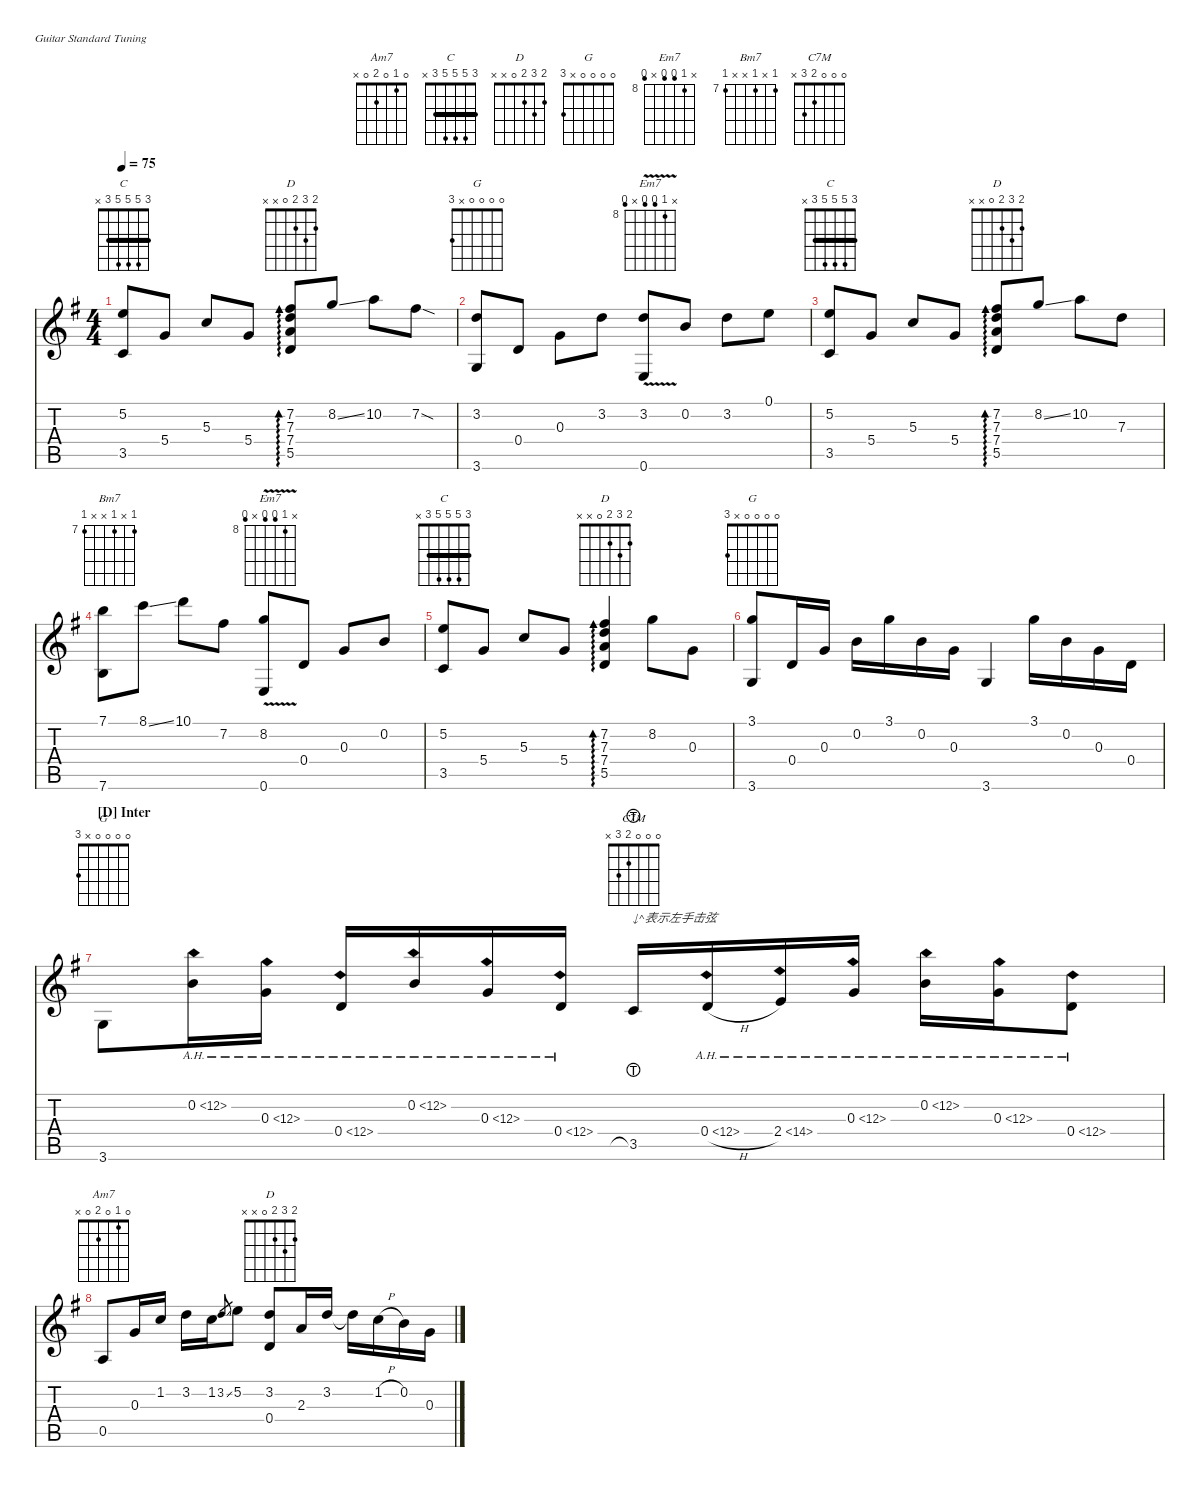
\defaultSystemsLayout 4
\hideDynamics
\bracketExtendMode nobrackets
\singleTrackTrackNamePolicy hidden
\chordDiagramsInScore
\track ("Steel Guitar" "Steel Guit") {instrument acousticguitarsteel}
\staff {score tabs}
\tuning (E4 B3 G3 D3 A2 E2)
\chord ("Am7" 0 1 0 2 0 x) {showfingering false}
\chord ("C" 3 5 5 5 3 x) {showfingering false barre 3}
\chord ("D" 5 7 7 7 5 x) {firstfret 5 showfingering false barre 5}
\chord ("G" x 3 0 x x 3) {showfingering false}
\chord ("Em7" 0 3 0 2 2 0) {showfingering false}
\chord ("Bm7" 7 x 7 x x 7) {firstfret 7 showfingering false}
\chord ("Em7" x 8 7 7 x 7) {firstfret 8 showfingering false}
\chord ("G" 0 0 0 0 x 3) {showfingering false}
\chord ("C7M" 0 0 0 2 3 x) {showfingering false}
\chord ("D" 2 3 2 0 x x) {showfingering false}
\ts (4 4)
\tempo 75
\clef g2
\scale
0.25
\ks g
(5.2{acc forcenatural} 3.5{acc forcenatural}).8{ch "C" dy mf beam Up} 5.4{acc forcenatural}.8{beam Up} 5.3{acc forcenatural}.8{beam Up} 5.4{acc forcenatural}.8{beam Up} (7.2{acc #} 7.3{acc forcenatural} 7.4{acc forcenatural} 5.5{acc forcenatural}).8{ad 0 ch "D" beam Up} 8.2{ss acc forcenatural}.8{beam Up} 10.2{acc forcenatural}.8{beam Down} 7.2{sod acc #}.8{beam Down} |
\scale
0.25 (3.2{acc forcenatural} 3.6{acc forcenatural}).8{ch "G" beam Up} 0.4{acc forcenatural}.8{beam Up} 0.3{acc forcenatural}.8{beam Down} 3.2{acc forcenatural}.8{beam Down} (3.2{v acc forcenatural} 0.6{acc forcenatural}).8{ch "Em7" beam Up} 0.2{acc forcenatural}.8{beam Up} 3.2{acc forcenatural}.8{beam Down} 0.1{acc forcenatural}.8{beam Down} |
\scale
0.25 (5.2{acc forcenatural} 3.5{acc forcenatural}).8{ch "C" beam Up} 5.4{acc forcenatural}.8{beam Up} 5.3{acc forcenatural}.8{beam Up} 5.4{acc forcenatural}.8{beam Up} (7.2{acc #} 7.3{acc forcenatural} 7.4{acc forcenatural} 5.5{acc forcenatural}).8{ad 0 ch "D" beam Up} 8.2{ss acc forcenatural}.8{beam Up} 10.2{acc forcenatural}.8{beam Down} 7.3{acc forcenatural}.8{beam Down} |
\scale
0.25 (7.6{acc forcenatural} 7.1{acc forcenatural}).8{ch "Bm7" beam Down} 8.1{ss acc forcenatural}.8{beam Down} 10.1{acc forcenatural}.8{beam Down} 7.2{acc #}.8{beam Down} (0.6{acc forcenatural} 8.2{v acc forcenatural}).8{ch "Em7" beam Up} 0.4{acc forcenatural}.8{beam Up} 0.3{acc forcenatural}.8{beam Up} 0.2{acc forcenatural}.8{beam Up} |
\scale
0.332154 (5.2{acc forcenatural} 3.5{acc forcenatural}).8{ch "C" beam Up} 5.4{acc forcenatural}.8{beam Up} 5.3{acc forcenatural}.8{beam Up} 5.4{acc forcenatural}.8{beam Up} (7.2{acc #} 7.3{acc forcenatural} 7.4{acc forcenatural} 5.5{acc forcenatural}).4{ad 0 ch "D" beam Up} 8.2{acc forcenatural}.8{beam Down} 0.3{acc forcenatural}.8{beam Down} |
\scale
0.335691 (3.6{acc forcenatural} 3.1{acc forcenatural}).8{ch "G" beam Up} 0.4{acc forcenatural}.16{beam Up} 0.3{acc forcenatural}.16{beam Up} 0.2{acc forcenatural}.16{beam Down} 3.1{acc forcenatural}.16{beam Down} 0.2{acc forcenatural}.16{beam Down} 0.3{acc forcenatural}.16{beam Down} 3.6{acc forcenatural}.4{beam Up} 3.1{acc forcenatural}.16{beam Down} 0.2{acc forcenatural}.16{beam Down} 0.3{acc forcenatural}.16{beam Down} 0.4{acc forcenatural}.16{beam Down} |
\section ("D" "Inter")
\scale
0.332154 3.6{acc forcenatural}.8{ch "G" beam Down} 0.2{ah 12 acc forcenatural}.16{beam Down} 0.3{ah 12 acc forcenatural}.16{beam Down} 0.4{ah 12 acc forcenatural}.16{beam Up} 0.2{ah 12 acc forcenatural}.16{beam Up} 0.3{ah 12 acc forcenatural}.16{beam Up} 0.4{ah 12 acc forcenatural}.16{beam Up} 3.5{lht acc forcenatural}.16{ch "C7M" txt "↓^表示左手击弦" beam Up} 0.4{ah 12 h acc forcenatural}.16{beam Up} 2.4{ah 12 acc forcenatural}.16{beam Up} 0.3{ah 12 acc forcenatural}.16{beam Up} 0.2{ah 12 acc forcenatural}.16{beam Down} 0.3{ah 12 acc forcenatural}.16{beam Down} 0.4{ah 12 acc forcenatural}.8{beam Down} |
\scale
0.333333 0.5{acc forcenatural}.8{ch "Am7" beam Up} 0.3{acc forcenatural}.16{beam Up} 1.2{acc forcenatural}.16{beam Up} 3.2{acc forcenatural}.16{beam Down} 1.2{acc forcenatural}.16{beam Down} 3.2{ss acc forcenatural}.8{gr beam Up} 5.2{acc forcenatural}.8{beam Down} (3.2{acc forcenatural} 0.4{acc forcenatural}).8{ch "D" beam Up} 2.3{acc forcenatural}.16{beam Up} 3.2{acc forcenatural}.16{beam Up} 3.2{t acc forcenatural}.16{beam Down} 1.2{h acc forcenatural}.16{beam Down} 0.2{acc forcenatural}.16{beam Down} 0.3{acc forcenatural}.16{beam Down}
